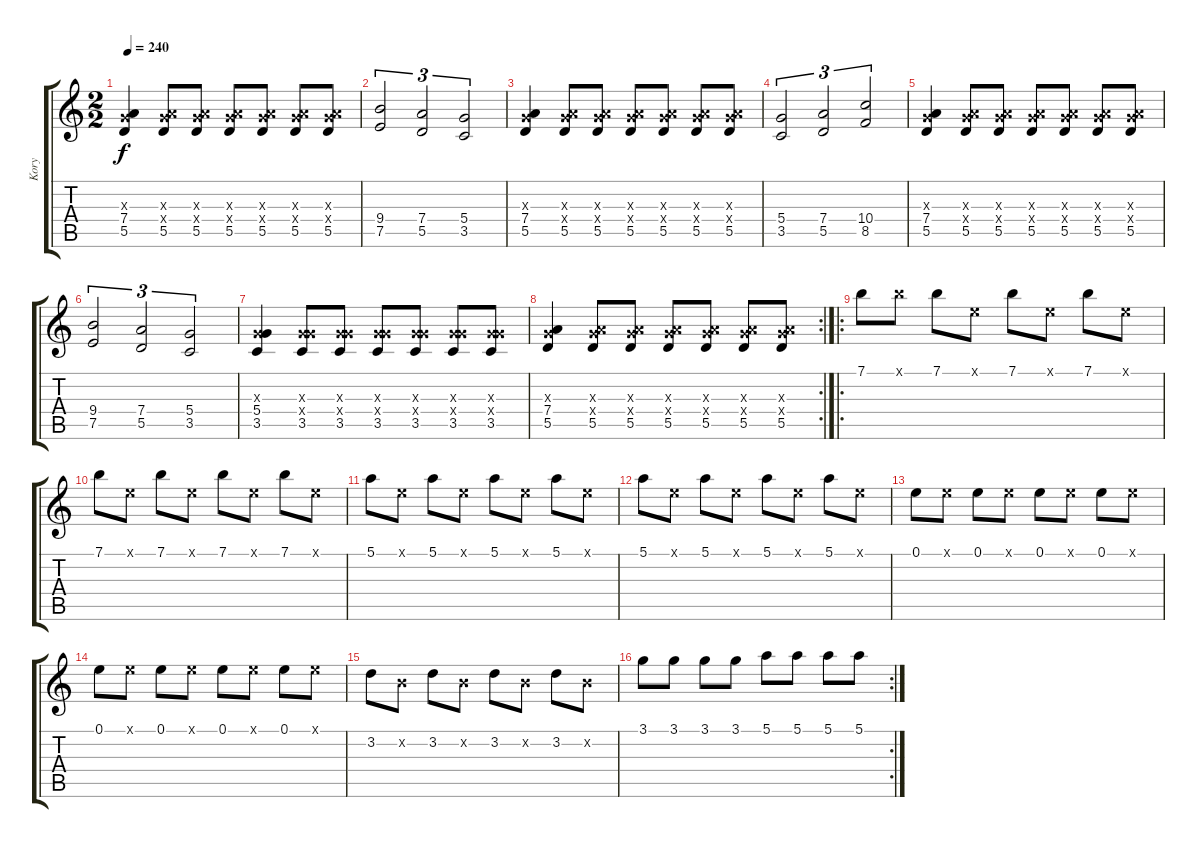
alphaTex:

\track ("Kory" "Kory") {instrument distortionguitar}
\staff {score tabs}
\tuning (E4 B3 G3 D3 A2 E2) {hide}
\ts (2 2)
\tempo 240
\clef g2
\ks c
(0.3{x} 7.4 5.5).4{dy f instrument distortionguitar} (0.3{x} 7.4{x} 5.5).8 (0.3{x} 7.4{x} 5.5).8 (0.3{x} 7.4{x} 5.5).8 (0.3{x} 7.4{x} 5.5).8 (0.3{x} 7.4{x} 5.5).8 (0.3{x} 7.4{x} 5.5).8 |
(9.4 7.5).2{tu (3 2)} (7.4 5.5).2{tu (3 2)} (5.4 3.5).2{tu (3 2)} |
(0.3{x} 7.4 5.5).4 (0.3{x} 7.4{x} 5.5).8 (0.3{x} 7.4{x} 5.5).8 (0.3{x} 7.4{x} 5.5).8 (0.3{x} 7.4{x} 5.5).8 (0.3{x} 7.4{x} 5.5).8 (0.3{x} 7.4{x} 5.5).8 |
(5.4 3.5).2{tu (3 2)} (7.4 5.5).2{tu (3 2)} (10.4 8.5).2{tu (3 2)} |
(0.3{x} 7.4 5.5).4 (0.3{x} 7.4{x} 5.5).8 (0.3{x} 7.4{x} 5.5).8 (0.3{x} 7.4{x} 5.5).8 (0.3{x} 7.4{x} 5.5).8 (0.3{x} 7.4{x} 5.5).8 (0.3{x} 7.4{x} 5.5).8 |
(9.4 7.5).2{tu (3 2)} (7.4 5.5).2{tu (3 2)} (5.4 3.5).2{tu (3 2)} |
(0.3{x} 5.4 3.5).4 (0.3{x} 5.4{x} 3.5).8 (0.3{x} 5.4{x} 3.5).8 (0.3{x} 5.4{x} 3.5).8 (0.3{x} 5.4{x} 3.5).8 (0.3{x} 5.4{x} 3.5).8 (0.3{x} 5.4{x} 3.5).8 |
\rc 2
(0.3{x} 7.4 5.5).4 (0.3{x} 7.4{x} 5.5).8 (0.3{x} 7.4{x} 5.5).8 (0.3{x} 7.4{x} 5.5).8 (0.3{x} 7.4{x} 5.5).8 (0.3{x} 7.4{x} 5.5).8 (0.3{x} 7.4{x} 5.5).8 |
\ro
7.1.8 7.1{x}.8 7.1.8 0.1{x}.8 7.1.8 0.1{x}.8 7.1.8 0.1{x}.8 |
7.1.8 0.1{x}.8 7.1.8 0.1{x}.8 7.1.8 0.1{x}.8 7.1.8 0.1{x}.8 |
5.1.8 0.1{x}.8 5.1.8 0.1{x}.8 5.1.8 0.1{x}.8 5.1.8 0.1{x}.8 |
5.1.8 0.1{x}.8 5.1.8 0.1{x}.8 5.1.8 0.1{x}.8 5.1.8 0.1{x}.8 |
0.1.8 0.1{x}.8 0.1.8 0.1{x}.8 0.1.8 0.1{x}.8 0.1.8 0.1{x}.8 |
0.1.8 0.1{x}.8 0.1.8 0.1{x}.8 0.1.8 0.1{x}.8 0.1.8 0.1{x}.8 |
3.2.8 0.2{x}.8 3.2.8 0.2{x}.8 3.2.8 0.2{x}.8 3.2.8 0.2{x}.8 |
\rc 2
3.1.8 3.1.8 3.1.8 3.1.8 5.1.8 5.1.8 5.1.8 5.1.8
